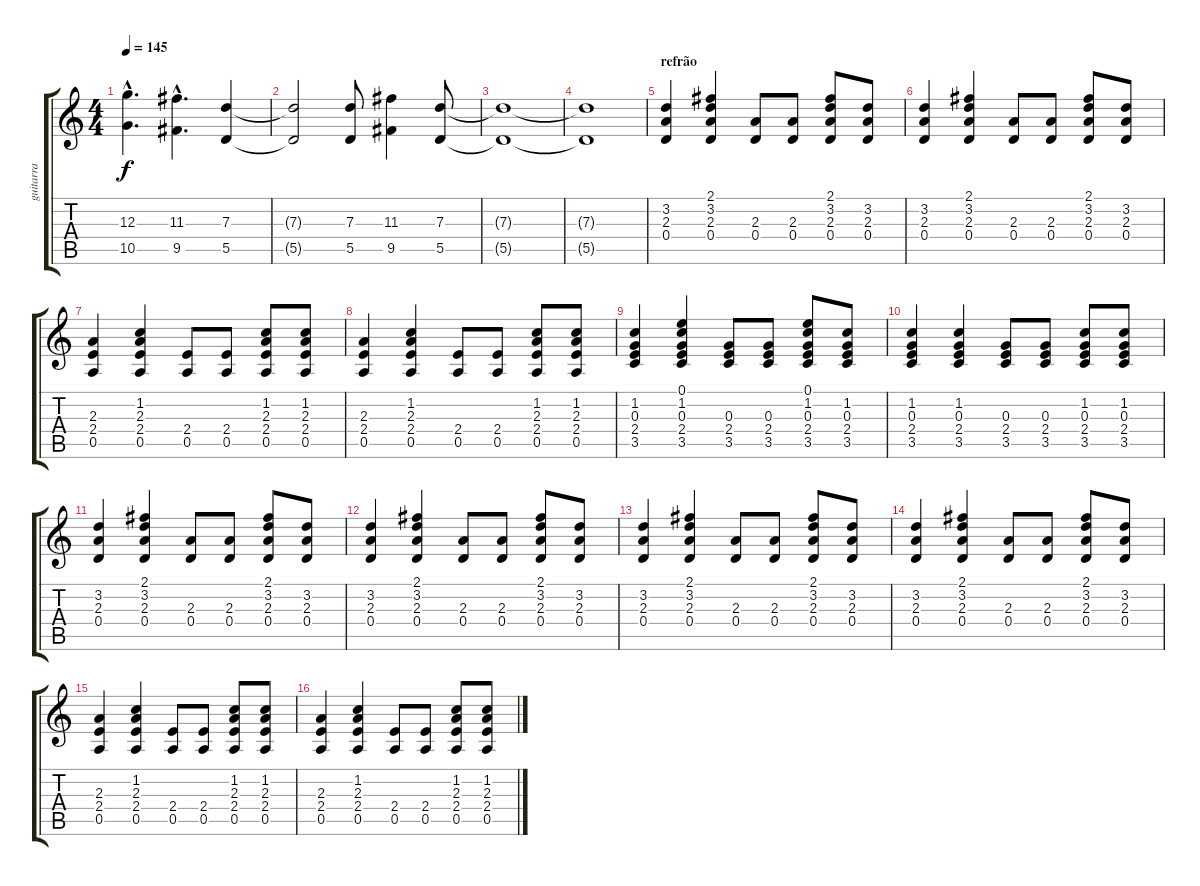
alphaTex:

\track ("guitarra" "guitarra") {instrument electricguitarjazz}
\staff {score tabs}
\tuning (E4 B3 G3 D3 A2 E2) {hide}
\ts (4 4)
\tempo 145
\clef g2
\ks c
(12.3{hac} 10.5{hac}).4{d dy f volume 16 instrument distortionguitar} (11.3{hac} 9.5{hac}).4{d volume 16 instrument distortionguitar} (7.3 5.5).4{volume 16 instrument distortionguitar} |
(7.3{t} 5.5{t}).2 (7.3 5.5).8{volume 16 instrument distortionguitar} (11.3 9.5).4{volume 16 instrument distortionguitar} (7.3 5.5).8{volume 16 instrument distortionguitar} |
(7.3{t} 5.5{t}).1 |
(7.3{t} 5.5{t}).1 |
\section ("" "refrão")
(3.2 2.3 0.4).4{volume 10 instrument electricguitarjazz} (2.1 3.2 2.3 0.4).4 (2.3 0.4).8 (2.3 0.4).8 (2.1 3.2 2.3 0.4).8 (3.2 2.3 0.4).8 |
(3.2 2.3 0.4).4 (2.1 3.2 2.3 0.4).4 (2.3 0.4).8 (2.3 0.4).8 (2.1 3.2 2.3 0.4).8 (3.2 2.3 0.4).8 |
(2.3 2.4 0.5).4 (1.2 2.3 2.4 0.5).4 (2.4 0.5).8 (2.4 0.5).8 (1.2 2.3 2.4 0.5).8 (1.2 2.3 2.4 0.5).8 |
(2.3 2.4 0.5).4 (1.2 2.3 2.4 0.5).4 (2.4 0.5).8 (2.4 0.5).8 (1.2 2.3 2.4 0.5).8 (1.2 2.3 2.4 0.5).8 |
(1.2 0.3 2.4 3.5).4 (0.1 1.2 0.3 2.4 3.5).4 (0.3 2.4 3.5).8 (0.3 2.4 3.5).8 (0.1 1.2 0.3 2.4 3.5).8 (1.2 0.3 2.4 3.5).8 |
(1.2 0.3 2.4 3.5).4 (1.2 0.3 2.4 3.5).4 (0.3 2.4 3.5).8 (0.3 2.4 3.5).8 (1.2 0.3 2.4 3.5).8 (1.2 0.3 2.4 3.5).8 |
(3.2 2.3 0.4).4 (2.1 3.2 2.3 0.4).4 (2.3 0.4).8 (2.3 0.4).8 (2.1 3.2 2.3 0.4).8 (3.2 2.3 0.4).8 |
(3.2 2.3 0.4).4 (2.1 3.2 2.3 0.4).4 (2.3 0.4).8 (2.3 0.4).8 (2.1 3.2 2.3 0.4).8 (3.2 2.3 0.4).8 |
(3.2 2.3 0.4).4 (2.1 3.2 2.3 0.4).4 (2.3 0.4).8 (2.3 0.4).8 (2.1 3.2 2.3 0.4).8 (3.2 2.3 0.4).8 |
(3.2 2.3 0.4).4 (2.1 3.2 2.3 0.4).4 (2.3 0.4).8 (2.3 0.4).8 (2.1 3.2 2.3 0.4).8 (3.2 2.3 0.4).8 |
(2.3 2.4 0.5).4 (1.2 2.3 2.4 0.5).4 (2.4 0.5).8 (2.4 0.5).8 (1.2 2.3 2.4 0.5).8 (1.2 2.3 2.4 0.5).8 |
(2.3 2.4 0.5).4 (1.2 2.3 2.4 0.5).4 (2.4 0.5).8 (2.4 0.5).8 (1.2 2.3 2.4 0.5).8 (1.2 2.3 2.4 0.5).8
